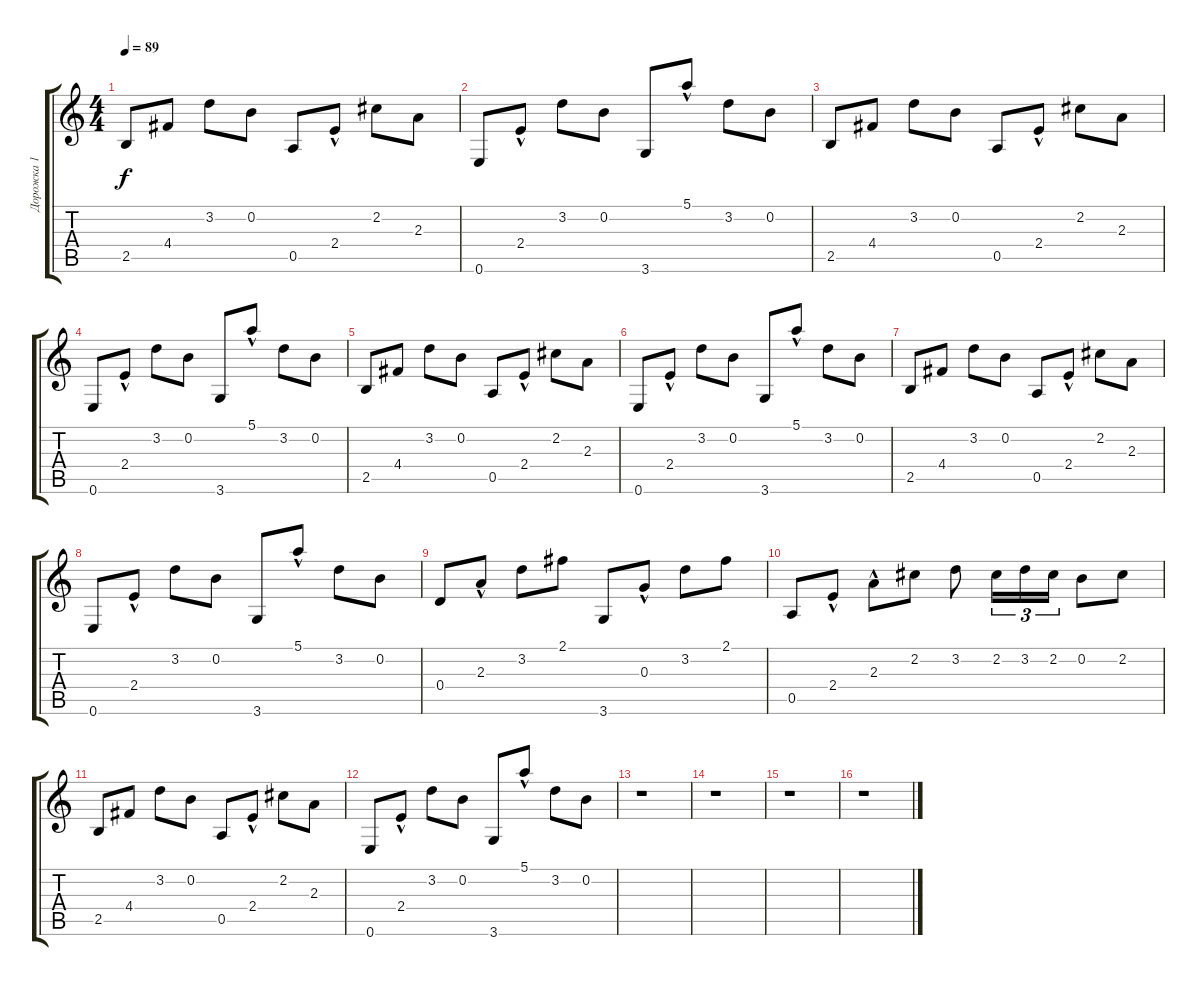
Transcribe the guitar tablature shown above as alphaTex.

\track ("Дорожка 1" "Дорожка 1") {instrument acousticguitarsteel}
\staff {score tabs}
\tuning (E4 B3 G3 D3 A2 E2) {hide}
\ts (4 4)
\tempo 89
\clef g2
\ks c
2.5.8{dy f instrument acousticguitarsteel} 4.4.8 3.2.8 0.2.8 0.5.8 2.4{hac}.8 2.2.8 2.3.8 |
0.6.8 2.4{hac}.8 3.2.8 0.2.8 3.6.8 5.1{hac}.8 3.2.8 0.2.8 |
2.5.8 4.4.8 3.2.8 0.2.8 0.5.8 2.4{hac}.8 2.2.8 2.3.8 |
0.6.8 2.4{hac}.8 3.2.8 0.2.8 3.6.8 5.1{hac}.8 3.2.8 0.2.8 |
2.5.8 4.4.8 3.2.8 0.2.8 0.5.8 2.4{hac}.8 2.2.8 2.3.8 |
0.6.8 2.4{hac}.8 3.2.8 0.2.8 3.6.8 5.1{hac}.8 3.2.8 0.2.8 |
2.5.8 4.4.8 3.2.8 0.2.8 0.5.8 2.4{hac}.8 2.2.8 2.3.8 |
0.6.8 2.4{hac}.8 3.2.8 0.2.8 3.6.8 5.1{hac}.8 3.2.8 0.2.8 |
0.4.8 2.3{hac}.8 3.2.8 2.1.8 3.6.8 0.3{hac}.8 3.2.8 2.1.8 |
0.5.8 2.4{hac}.8 2.3{hac}.8 2.2.8 3.2.8 2.2.16{tu (3 2)} 3.2.16{tu (3 2)} 2.2.16{tu (3 2)} 0.2.8 2.2.8 |
2.5.8 4.4.8 3.2.8 0.2.8 0.5.8 2.4{hac}.8 2.2.8 2.3.8 |
0.6.8 2.4{hac}.8 3.2.8 0.2.8 3.6.8 5.1{hac}.8 3.2.8 0.2.8 |
r.1 |
r.1 |
r.1 |
r.1
